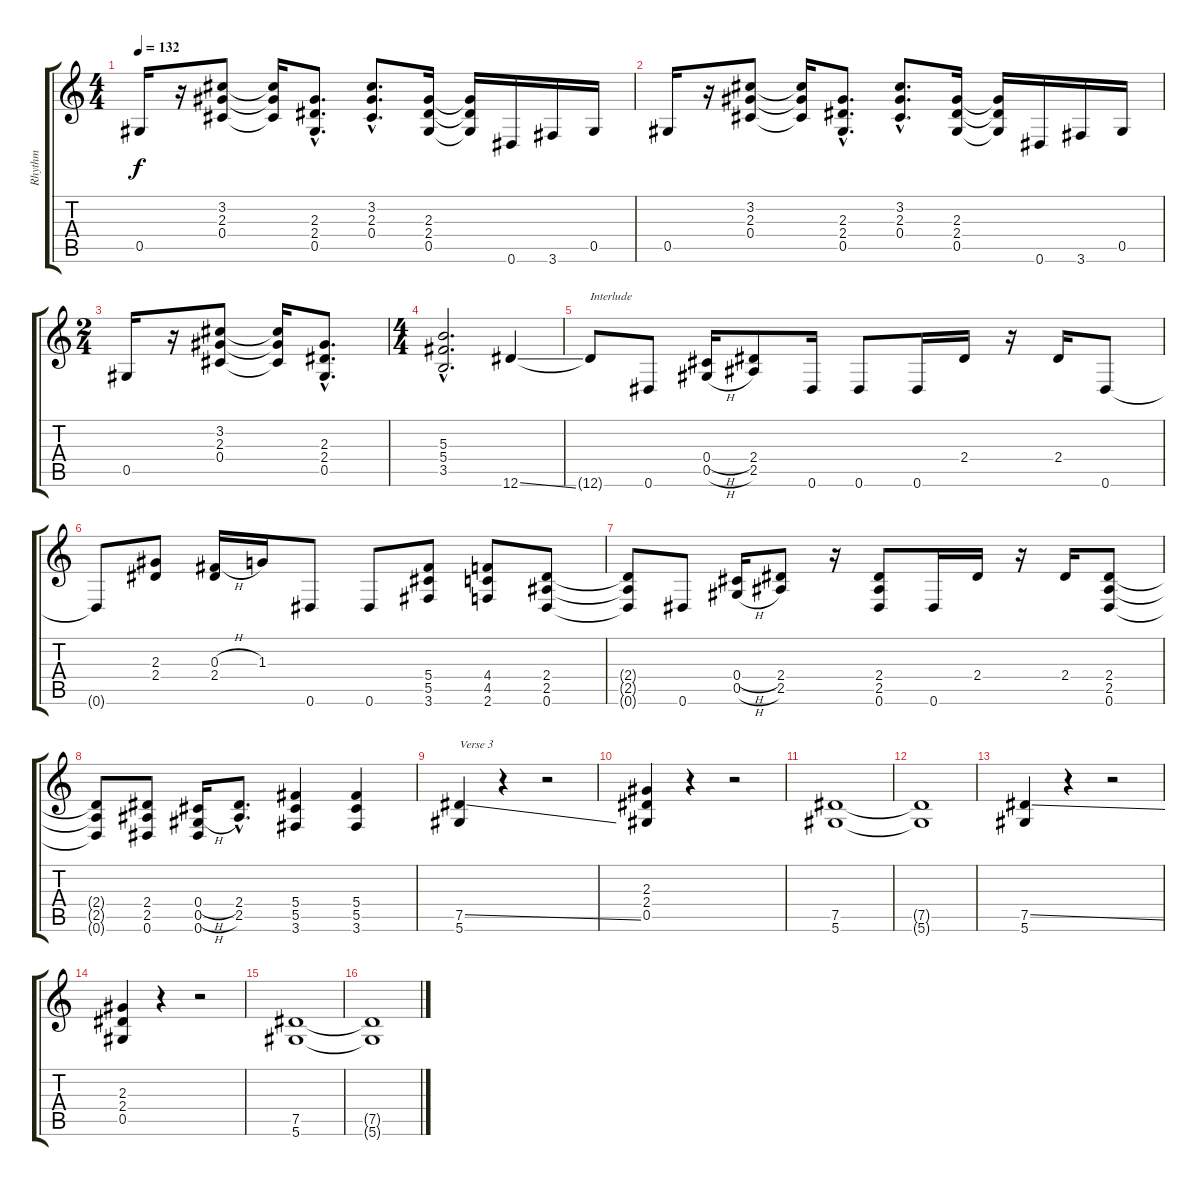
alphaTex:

\track ("Rhythm" "Rhythm") {instrument distortionguitar}
\staff {score tabs}
\tuning (Eb4 Bb3 Gb3 Db3 Ab2 Eb2) {hide}
\ts (4 4)
\tempo 132
\clef g2
\ks c
0.5.16{dy f} r.16 (3.2 2.3 0.4).8 (3.2{t} 2.3{t} 0.4{t}).16 (2.3{hac} 2.4{hac} 0.5{hac}).8{d} (3.2{hac} 2.3{hac} 0.4{hac}).8{d} (2.3 2.4 0.5).16 (2.3{t} 2.4{t} 0.5{t}).16 0.6.16 3.6.16 0.5.16 |
0.5.16 r.16 (3.2 2.3 0.4).8 (3.2{t} 2.3{t} 0.4{t}).16 (2.3{hac} 2.4{hac} 0.5{hac}).8{d} (3.2{hac} 2.3{hac} 0.4{hac}).8{d} (2.3 2.4 0.5).16 (2.3{t} 2.4{t} 0.5{t}).16 0.6.16 3.6.16 0.5.16 |
\ts (2 4)
0.5.16 r.16 (3.2 2.3 0.4).8 (3.2{t} 2.3{t} 0.4{t}).16 (2.3{hac} 2.4{hac} 0.5{hac}).8{d} |
\ts (4 4)
(5.3{hac} 5.4{hac} 3.5{hac}).2{d} 12.6{ss}.4 |
12.6{t}.8{txt "Interlude"} 0.6.8 (0.4{h} 0.5{h}).16 (2.4 2.5).8 0.6.16 0.6.8 0.6.16 2.4.16 r.16 2.4.16 0.6.8 |
0.6{t}.8 (2.3 2.4).8 (0.3{h} 2.4).16 1.3.16 0.6.8 0.6.8 (5.4 5.5 3.6).8 (4.4 4.5 2.6).8 (2.4 2.5 0.6).8 |
(2.4{t} 2.5{t} 0.6{t}).8 0.6.8 (0.4{h} 0.5{h}).16 (2.4 2.5).8 r.16 (2.4 2.5 0.6).8 0.6.16 2.4.16 r.16 2.4.16 (2.4 2.5 0.6).8 |
(2.4{t} 2.5{t} 0.6{t}).8 (2.4 2.5 0.6).8 (0.4{h} 0.5{h} 0.6).16 (2.4{hac} 2.5{hac}).8{d} (5.4 5.5 3.6).4 (5.4 5.5 3.6).4 |
(7.5{ss} 5.6).4{txt "Verse 3"} r.4 r.2 |
(2.3 2.4 0.5).4 r.4 r.2 |
(7.5 5.6).1 |
(7.5{t} 5.6{t}).1 |
(7.5{ss} 5.6).4 r.4 r.2 |
(2.3 2.4 0.5).4 r.4 r.2 |
(7.5 5.6).1 |
(7.5{t} 5.6{t}).1
